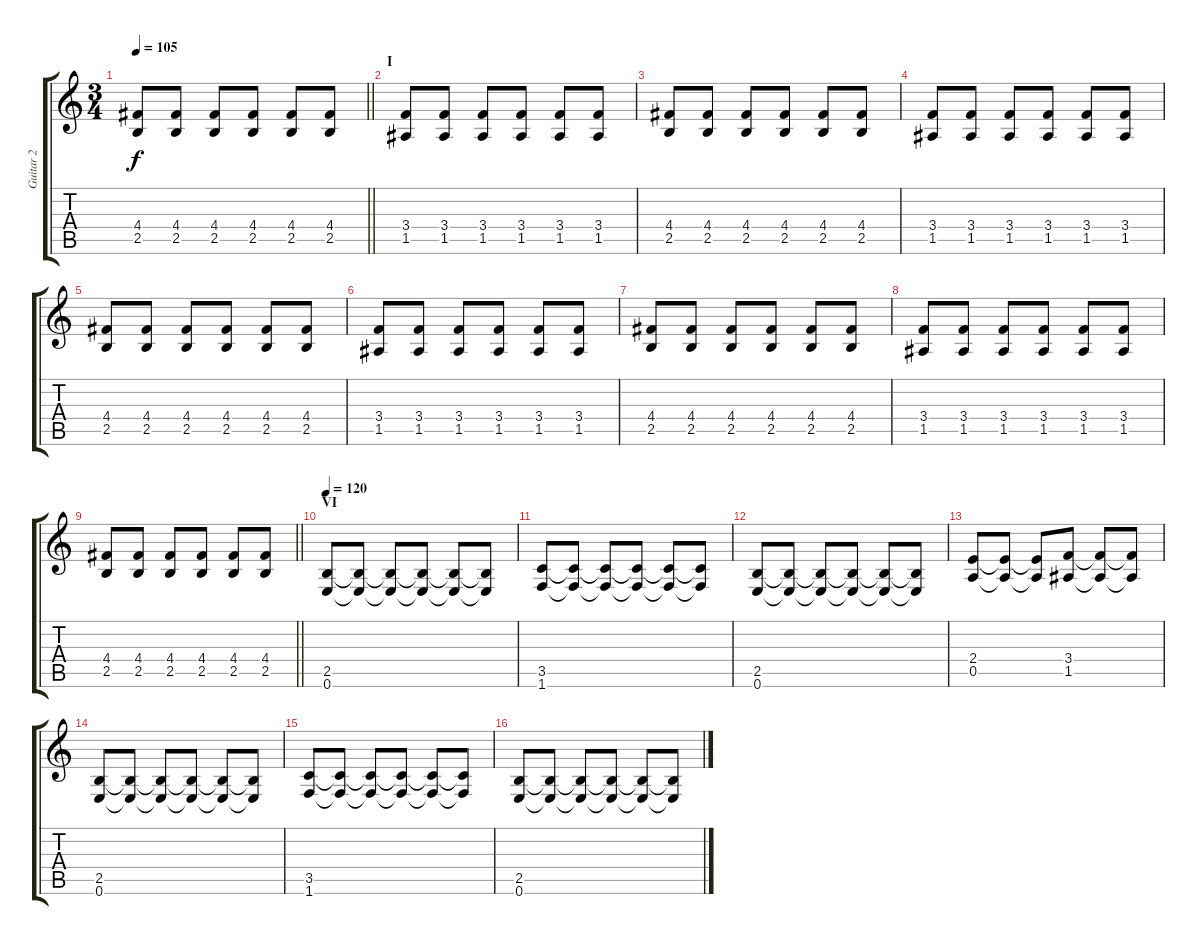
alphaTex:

\track ("Guitar 2" "Guitar 2") {instrument distortionguitar}
\staff {score tabs}
\tuning (E4 B3 G3 D3 A2 E2) {hide}
\ts (3 4)
\tempo 105
\clef g2
\barLineRight lightlight
\ks c
(4.4 2.5).8{dy f} (4.4 2.5).8 (4.4 2.5).8 (4.4 2.5).8 (4.4 2.5).8 (4.4 2.5).8 |
\section ("" "I")
(3.4 1.5).8 (3.4 1.5).8 (3.4 1.5).8 (3.4 1.5).8 (3.4 1.5).8 (3.4 1.5).8 |
(4.4 2.5).8 (4.4 2.5).8 (4.4 2.5).8 (4.4 2.5).8 (4.4 2.5).8 (4.4 2.5).8 |
(3.4 1.5).8 (3.4 1.5).8 (3.4 1.5).8 (3.4 1.5).8 (3.4 1.5).8 (3.4 1.5).8 |
(4.4 2.5).8 (4.4 2.5).8 (4.4 2.5).8 (4.4 2.5).8 (4.4 2.5).8 (4.4 2.5).8 |
(3.4 1.5).8 (3.4 1.5).8 (3.4 1.5).8 (3.4 1.5).8 (3.4 1.5).8 (3.4 1.5).8 |
(4.4 2.5).8 (4.4 2.5).8 (4.4 2.5).8 (4.4 2.5).8 (4.4 2.5).8 (4.4 2.5).8 |
(3.4 1.5).8 (3.4 1.5).8 (3.4 1.5).8 (3.4 1.5).8 (3.4 1.5).8 (3.4 1.5).8 |
\barLineRight lightlight
(4.4 2.5).8 (4.4 2.5).8 (4.4 2.5).8 (4.4 2.5).8 (4.4 2.5).8 (4.4 2.5).8 |
\section ("" "VI")
\tempo 120
(2.5 0.6).8 (2.5{t} 0.6{t}).8 (2.5{t} 0.6{t}).8 (2.5{t} 0.6{t}).8 (2.5{t} 0.6{t}).8 (2.5{t} 0.6{t}).8 |
(3.5 1.6).8 (3.5{t} 1.6{t}).8 (3.5{t} 1.6{t}).8 (3.5{t} 1.6{t}).8 (3.5{t} 1.6{t}).8 (3.5{t} 1.6{t}).8 |
(2.5 0.6).8 (2.5{t} 0.6{t}).8 (2.5{t} 0.6{t}).8 (2.5{t} 0.6{t}).8 (2.5{t} 0.6{t}).8 (2.5{t} 0.6{t}).8 |
(2.4 0.5).8 (2.4{t} 0.5{t}).8 (2.4{t} 0.5{t}).8 (3.4 1.5).8 (3.4{t} 1.5{t}).8 (3.4{t} 1.5{t}).8 |
(2.5 0.6).8 (2.5{t} 0.6{t}).8 (2.5{t} 0.6{t}).8 (2.5{t} 0.6{t}).8 (2.5{t} 0.6{t}).8 (2.5{t} 0.6{t}).8 |
(3.5 1.6).8 (3.5{t} 1.6{t}).8 (3.5{t} 1.6{t}).8 (3.5{t} 1.6{t}).8 (3.5{t} 1.6{t}).8 (3.5{t} 1.6{t}).8 |
(2.5 0.6).8 (2.5{t} 0.6{t}).8 (2.5{t} 0.6{t}).8 (2.5{t} 0.6{t}).8 (2.5{t} 0.6{t}).8 (2.5{t} 0.6{t}).8
